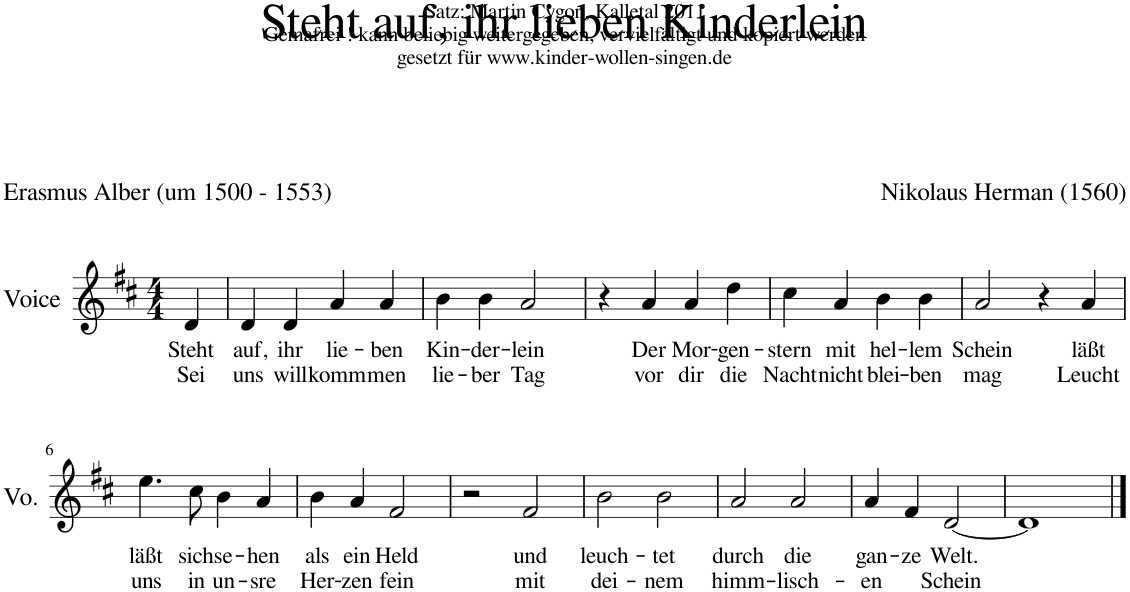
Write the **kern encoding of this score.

**kern	**text	**text
*part1	*part1	*part1
*staff1	*staff1	*staff1
*I"Voice	*	*
*I'Vo.	*	*
*clefG2	*	*
*k[f#c#]	*	*
*M4/4	*	*
=	=	=
!	!LO:LY:b	!LO:LY:b
4d/	Steht	Sei
=1	=1	=1
!	!LO:LY:b	!LO:LY:b
4d/	auf,	uns
!	!LO:LY:b	!LO:LY:b
4d/	ihr	will-
!	!LO:LY:b	!LO:LY:b
4a/	lie-	-komm-
!	!LO:LY:b	!LO:LY:b
4a/	-ben	-men
=2	=2	=2
!	!LO:LY:b	!LO:LY:b
4b\	Kin-	lie-
!	!LO:LY:b	!LO:LY:b
4b\	-der-	-ber
!	!LO:LY:b	!LO:LY:b
2a/	-lein	Tag
=3	=3	=3
4r	.	.
!	!LO:LY:b	!LO:LY:b
4a/	Der	vor
!	!LO:LY:b	!LO:LY:b
4a/	Mor-	dir
!	!LO:LY:b	!LO:LY:b
4dd\	-gen-	die
=4	=4	=4
!	!LO:LY:b	!LO:LY:b
4cc#\	-stern	Nacht
!	!LO:LY:b	!LO:LY:b
4a/	mit	nicht
!	!LO:LY:b	!LO:LY:b
4b\	hel-	blei-
!	!LO:LY:b	!LO:LY:b
4b\	-lem	-ben
=5	=5	=5
!	!LO:LY:b	!LO:LY:b
2a/	Schein	mag
4r	.	.
!	!LO:LY:b	!LO:LY:b
4a/	läßt	Leucht
!!LO:LB:g=z
=6	=6	=6
!	!LO:LY:b	!LO:LY:b
4.ee\	läßt	uns
!	!LO:LY:b	!LO:LY:b
8cc#\	sich	in
!	!LO:LY:b	!LO:LY:b
4b\	se-	un-
!	!LO:LY:b	!LO:LY:b
4a/	-hen	-sre
=7	=7	=7
!	!LO:LY:b	!LO:LY:b
4b\	als	Her-
!	!LO:LY:b	!LO:LY:b
4a/	ein	-zen
!	!LO:LY:b	!LO:LY:b
2f#/	Held	fein
=8	=8	=8
2r	.	.
!	!LO:LY:b	!LO:LY:b
2f#/	und	mit
=9	=9	=9
!	!LO:LY:b	!LO:LY:b
2b\	leuch-	dei-
!	!LO:LY:b	!LO:LY:b
2b\	-tet	-nem
=10	=10	=10
!	!LO:LY:b	!LO:LY:b
2a/	durch	himm-
!	!LO:LY:b	!LO:LY:b
2a/	die	-lisch-
=11	=11	=11
!	!LO:LY:b	!LO:LY:b
4a/	gan-	-en
!	!LO:LY:b	!
4f#/	-ze	.
!	!LO:LY:b	!LO:LY:b
[2d/	Welt.	Schein
=12	=12	=12
1d]	.	.
==	==	==
*-	*-	*-
